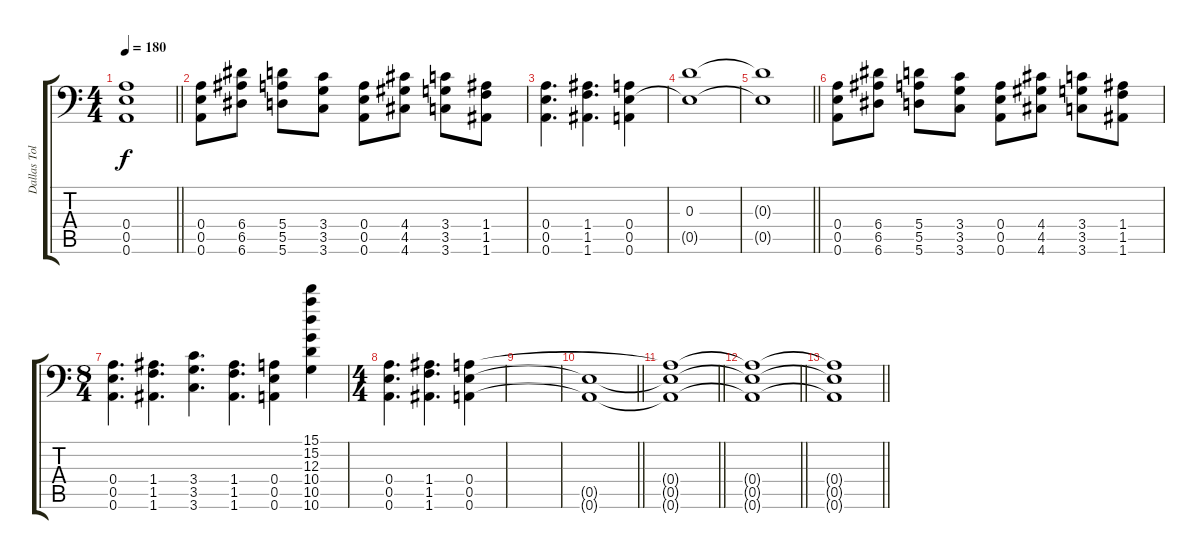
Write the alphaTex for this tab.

\track ("Dallas Toller-Wade [Led's clone]" "Dallas Tol") {instrument distortionguitar}
\staff {score tabs}
\tuning (B3 Gb3 D3 A2 E2 A1) {hide}
\ts (4 4)
\tempo 180
\clef f4
\barLineRight lightlight
\ks c
(0.4{t} 0.5{t} 0.6{t}).1{dy f} |
(0.4 0.5 0.6).8 (6.4 6.5 6.6).8 (5.4 5.5 5.6).8 (3.4 3.5 3.6).8 (0.4 0.5 0.6).8 (4.4 4.5 4.6).8 (3.4 3.5 3.6).8 (1.4 1.5 1.6).8 |
(0.4 0.5 0.6).4{d} (1.4 1.5 1.6).4{d} (0.4 0.5 0.6).4 |
(0.3 0.5{t}).1 |
\barLineRight lightlight
(0.3{t} 0.5{t}).1 |
(0.4 0.5 0.6).8 (6.4 6.5 6.6).8 (5.4 5.5 5.6).8 (3.4 3.5 3.6).8 (0.4 0.5 0.6).8 (4.4 4.5 4.6).8 (3.4 3.5 3.6).8 (1.4 1.5 1.6).8 |
\ts (8 4)
(0.4 0.5 0.6).4{d} (1.4 1.5 1.6).4{d} (3.4 3.5 3.6).4{d} (1.4 1.5 1.6).4{d} (0.4 0.5 0.6).4 (15.1 15.2 12.3 10.4 10.5 10.6).4 |
\ts (4 4)
(0.4 0.5 0.6).4{d} (1.4 1.5 1.6).4{d} (0.4 0.5 0.6).4 |
|
\barLineRight lightlight
(0.5{t} 0.6{t}).1 |
\barLineRight lightlight
(0.4{t} 0.5{t} 0.6{t}).1 |
\barLineRight lightlight
(0.4{t} 0.5{t} 0.6{t}).1 |
\barLineRight lightlight
(0.4{t} 0.5{t} 0.6{t}).1
